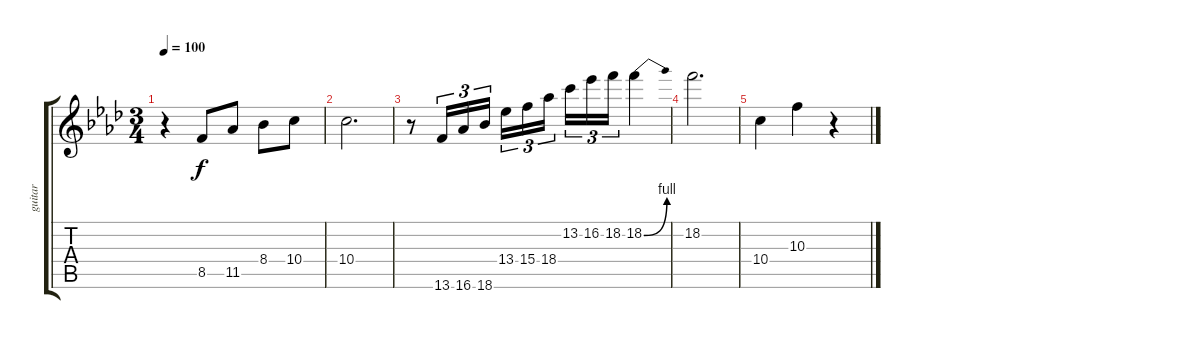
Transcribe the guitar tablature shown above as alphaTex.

\track ("guitar" "guitar") {instrument overdrivenguitar}
\staff {score tabs}
\tuning (E4 B3 G3 D3 A2 E2) {hide}
\ts (3 4)
\tempo 100
\clef g2
\ks fminor
r.4{dy f} 8.5.8 11.5.8 8.4.8 10.4.8 |
10.4.2{d} |
r.8 13.6.16{tu (3 2)} 16.6.16{tu (3 2)} 18.6.16{tu (3 2)} 13.4.16{tu (3 2)} 15.4.16{tu (3 2)} 18.4.16{tu (3 2) beam splitsecondary} 13.2.16{tu (3 2)} 16.2.16{tu (3 2)} 18.2.16{tu (3 2)} 18.2{be (bend 0 0 60 4)}.4 |
18.2.2{d} |
10.4.4 10.3.4 r.4
